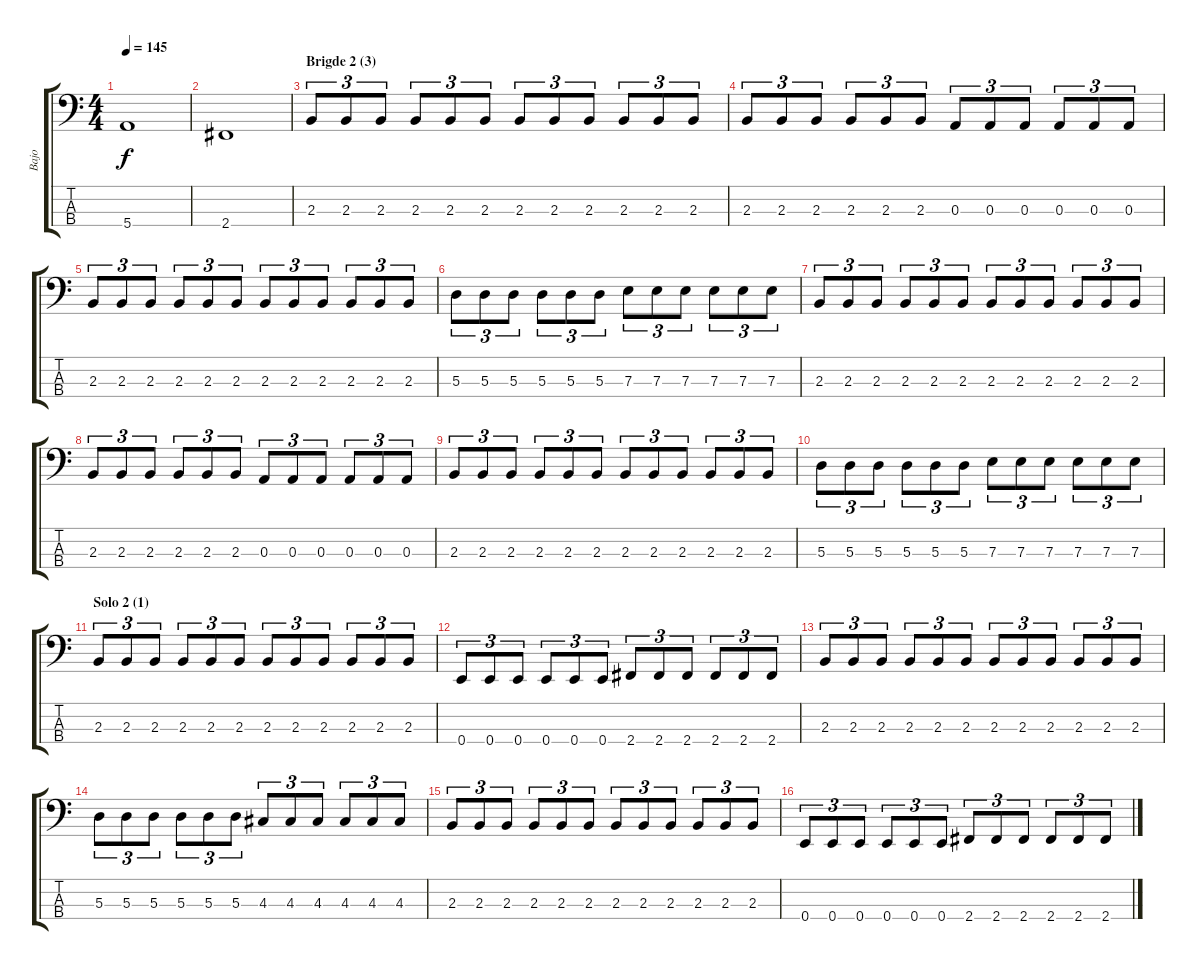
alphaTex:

\track ("Bajo" "Bajo") {instrument electricbassfinger}
\staff {score tabs}
\tuning (G2 D2 A1 E1) {hide}
\ts (4 4)
\tempo 145
\clef f4
\ks c
5.4.1{dy f} |
2.4.1 |
\section ("" "Brigde 2 (3)")
2.3.8{tu (3 2)} 2.3.8{tu (3 2)} 2.3.8{tu (3 2)} 2.3.8{tu (3 2)} 2.3.8{tu (3 2)} 2.3.8{tu (3 2)} 2.3.8{tu (3 2)} 2.3.8{tu (3 2)} 2.3.8{tu (3 2)} 2.3.8{tu (3 2)} 2.3.8{tu (3 2)} 2.3.8{tu (3 2)} |
2.3.8{tu (3 2)} 2.3.8{tu (3 2)} 2.3.8{tu (3 2)} 2.3.8{tu (3 2)} 2.3.8{tu (3 2)} 2.3.8{tu (3 2)} 0.3.8{tu (3 2)} 0.3.8{tu (3 2)} 0.3.8{tu (3 2)} 0.3.8{tu (3 2)} 0.3.8{tu (3 2)} 0.3.8{tu (3 2)} |
2.3.8{tu (3 2)} 2.3.8{tu (3 2)} 2.3.8{tu (3 2)} 2.3.8{tu (3 2)} 2.3.8{tu (3 2)} 2.3.8{tu (3 2)} 2.3.8{tu (3 2)} 2.3.8{tu (3 2)} 2.3.8{tu (3 2)} 2.3.8{tu (3 2)} 2.3.8{tu (3 2)} 2.3.8{tu (3 2)} |
5.3.8{tu (3 2)} 5.3.8{tu (3 2)} 5.3.8{tu (3 2)} 5.3.8{tu (3 2)} 5.3.8{tu (3 2)} 5.3.8{tu (3 2)} 7.3.8{tu (3 2)} 7.3.8{tu (3 2)} 7.3.8{tu (3 2)} 7.3.8{tu (3 2)} 7.3.8{tu (3 2)} 7.3.8{tu (3 2)} |
2.3.8{tu (3 2)} 2.3.8{tu (3 2)} 2.3.8{tu (3 2)} 2.3.8{tu (3 2)} 2.3.8{tu (3 2)} 2.3.8{tu (3 2)} 2.3.8{tu (3 2)} 2.3.8{tu (3 2)} 2.3.8{tu (3 2)} 2.3.8{tu (3 2)} 2.3.8{tu (3 2)} 2.3.8{tu (3 2)} |
2.3.8{tu (3 2)} 2.3.8{tu (3 2)} 2.3.8{tu (3 2)} 2.3.8{tu (3 2)} 2.3.8{tu (3 2)} 2.3.8{tu (3 2)} 0.3.8{tu (3 2)} 0.3.8{tu (3 2)} 0.3.8{tu (3 2)} 0.3.8{tu (3 2)} 0.3.8{tu (3 2)} 0.3.8{tu (3 2)} |
2.3.8{tu (3 2)} 2.3.8{tu (3 2)} 2.3.8{tu (3 2)} 2.3.8{tu (3 2)} 2.3.8{tu (3 2)} 2.3.8{tu (3 2)} 2.3.8{tu (3 2)} 2.3.8{tu (3 2)} 2.3.8{tu (3 2)} 2.3.8{tu (3 2)} 2.3.8{tu (3 2)} 2.3.8{tu (3 2)} |
5.3.8{tu (3 2)} 5.3.8{tu (3 2)} 5.3.8{tu (3 2)} 5.3.8{tu (3 2)} 5.3.8{tu (3 2)} 5.3.8{tu (3 2)} 7.3.8{tu (3 2)} 7.3.8{tu (3 2)} 7.3.8{tu (3 2)} 7.3.8{tu (3 2)} 7.3.8{tu (3 2)} 7.3.8{tu (3 2)} |
\section ("" "Solo 2 (1)")
2.3.8{tu (3 2)} 2.3.8{tu (3 2)} 2.3.8{tu (3 2)} 2.3.8{tu (3 2)} 2.3.8{tu (3 2)} 2.3.8{tu (3 2)} 2.3.8{tu (3 2)} 2.3.8{tu (3 2)} 2.3.8{tu (3 2)} 2.3.8{tu (3 2)} 2.3.8{tu (3 2)} 2.3.8{tu (3 2)} |
0.4.8{tu (3 2)} 0.4.8{tu (3 2)} 0.4.8{tu (3 2)} 0.4.8{tu (3 2)} 0.4.8{tu (3 2)} 0.4.8{tu (3 2)} 2.4.8{tu (3 2)} 2.4.8{tu (3 2)} 2.4.8{tu (3 2)} 2.4.8{tu (3 2)} 2.4.8{tu (3 2)} 2.4.8{tu (3 2)} |
2.3.8{tu (3 2)} 2.3.8{tu (3 2)} 2.3.8{tu (3 2)} 2.3.8{tu (3 2)} 2.3.8{tu (3 2)} 2.3.8{tu (3 2)} 2.3.8{tu (3 2)} 2.3.8{tu (3 2)} 2.3.8{tu (3 2)} 2.3.8{tu (3 2)} 2.3.8{tu (3 2)} 2.3.8{tu (3 2)} |
5.3.8{tu (3 2)} 5.3.8{tu (3 2)} 5.3.8{tu (3 2)} 5.3.8{tu (3 2)} 5.3.8{tu (3 2)} 5.3.8{tu (3 2)} 4.3.8{tu (3 2)} 4.3.8{tu (3 2)} 4.3.8{tu (3 2)} 4.3.8{tu (3 2)} 4.3.8{tu (3 2)} 4.3.8{tu (3 2)} |
2.3.8{tu (3 2)} 2.3.8{tu (3 2)} 2.3.8{tu (3 2)} 2.3.8{tu (3 2)} 2.3.8{tu (3 2)} 2.3.8{tu (3 2)} 2.3.8{tu (3 2)} 2.3.8{tu (3 2)} 2.3.8{tu (3 2)} 2.3.8{tu (3 2)} 2.3.8{tu (3 2)} 2.3.8{tu (3 2)} |
0.4.8{tu (3 2)} 0.4.8{tu (3 2)} 0.4.8{tu (3 2)} 0.4.8{tu (3 2)} 0.4.8{tu (3 2)} 0.4.8{tu (3 2)} 2.4.8{tu (3 2)} 2.4.8{tu (3 2)} 2.4.8{tu (3 2)} 2.4.8{tu (3 2)} 2.4.8{tu (3 2)} 2.4.8{tu (3 2)}
